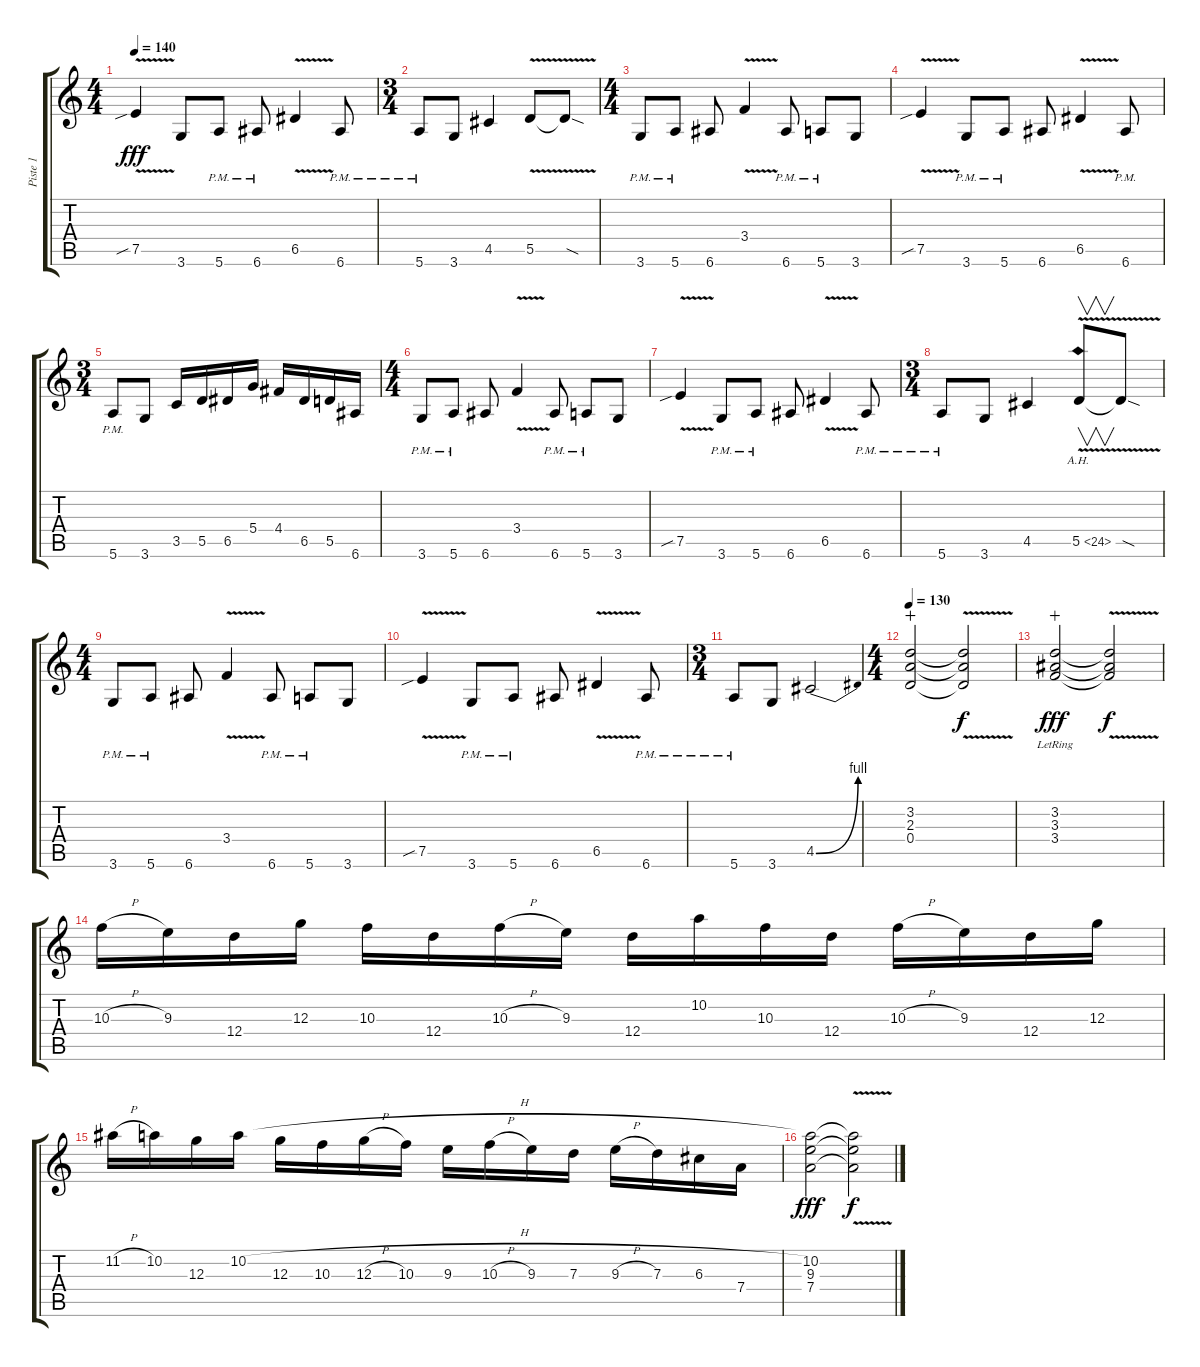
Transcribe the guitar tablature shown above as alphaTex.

\track ("Piste 1" "Piste 1") {instrument distortionguitar}
\staff {score tabs}
\tuning (E4 B3 G3 D3 A2 E2) {hide}
\ts (4 4)
\tempo 140
\clef g2
\ks c
7.5{v sib}.4{dy fff} 3.6.8 5.6{pm}.8 6.6{pm}.8 6.5{v}.4 6.6{pm}.8 |
\ts (3 4)
5.6{pm}.8 3.6.8 4.5.4 5.5{v}.8 5.5{v sod t}.8 |
\ts (4 4)
3.6{pm}.8 5.6{pm}.8 6.6.8 3.4{v}.4 6.6{pm}.8 5.6{pm}.8 3.6.8 |
7.5{v sib}.4 3.6{pm}.8 5.6{pm}.8 6.6.8 6.5{v}.4 6.6{pm}.8 |
\ts (3 4)
5.6{pm}.8 3.6.8 3.5.16 5.5.16 6.5.16 5.4.16 4.4.16 6.5.16 5.5.16 6.6.16 |
\ts (4 4)
3.6{pm}.8 5.6{pm}.8 6.6.8 3.4{v}.4 6.6{pm}.8 5.6{pm}.8 3.6.8 |
7.5{v sib}.4 3.6{pm}.8 5.6{pm}.8 6.6.8 6.5{v}.4 6.6{pm}.8 |
\ts (3 4)
5.6{pm}.8 3.6.8 4.5.4 5.5{ah 19 v}.8{v} 5.5{sod t}.8 |
\ts (4 4)
3.6{pm}.8 5.6{pm}.8 6.6.8 3.4{v}.4 6.6{pm}.8 5.6{pm}.8 3.6.8 |
7.5{v sib}.4 3.6{pm}.8 5.6{pm}.8 6.6.8 6.5{v}.4 6.6{pm}.8 |
\ts (3 4)
5.6{pm}.8 3.6.8 4.5{be (bend 0 0 60 4)}.2 |
\ts (4 4)
\tempo 130
(3.2 2.3 0.4).2{volume 12 wahc} (3.2{v t} 2.3{v t} 0.4{v t}).2{dy f} |
(3.2{lr} 3.3{lr} 3.4{lr}).2{dy fff wahc} (3.2{v t} 3.3{v t} 3.4{v t}).2{dy f} |
10.3{h}.16{volume 8} 9.3.16 12.4.16 12.3.16 10.3.16 12.4.16 10.3{h}.16 9.3.16 12.4.16 10.2.16 10.3.16 12.4.16 10.3{h}.16 9.3.16 12.4.16 12.3.16 |
11.2{h}.16 10.2.16 12.3.16 10.2{h}.16 12.3.16 10.3.16 12.3{h}.16 10.3.16 9.3.16 10.3{h}.16 9.3.16 7.3.16 9.3{h}.16 7.3.16 6.3.16 7.4.16 |
(10.2 9.3 7.4).2{dy fff volume 12} (10.2{v t} 9.3{v t} 7.4{v t}).2{dy f}
